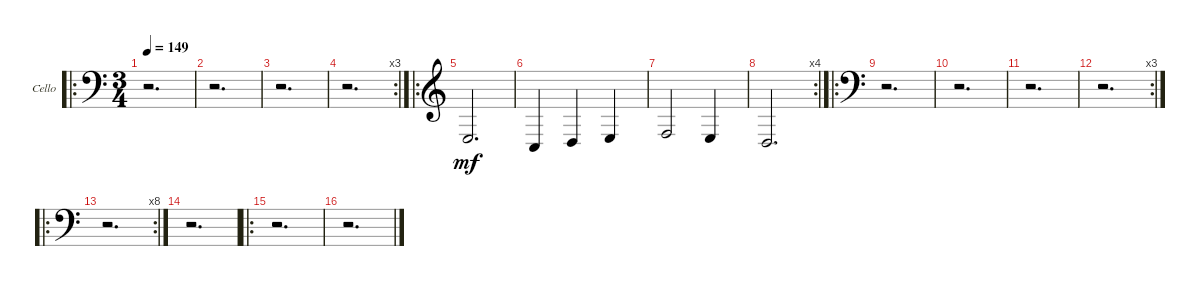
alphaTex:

\defaultSystemsLayout 4
\bracketExtendMode groupsimilarinstruments
\firstSystemTrackNameOrientation horizontal
\otherSystemsTrackNameOrientation horizontal
\chordDiagramsInScore
\track ("Cello" "Cello") {instrument cello}
\staff {score}
\tuning (A3 D3 G2 C2)
\ro
\ts (3 4)
\tempo 149
\clef f4
\scale
0.373737
\ks c
r.2{d dy mf} |
\scale
0.313131 r.2{d} |
\scale
0.313131 r.2{d} |
\rc 3
\scale
0.333333 r.2{d} |
\ro
\clef g2
\scale
0.362745 2.2.2{d} |
\scale
0.303922 5.3.4 0.2.4 2.2.4 |
\scale
0.303922 3.2.2 2.2.4 |
\rc 4
\scale
0.333333 0.2.2{d} |
\ro
\clef f4
\scale
0.362745 r.2{d} |
\scale
0.322917 r.2{d} |
\scale
0.322917 r.2{d} |
\rc 3
\scale
0.354167 r.2{d} |
\ro
\rc 8
\scale
0.392157 r.2{d} |
\scale
0.303922 r.2{d} |
\ro
\scale
0.373737 r.2{d} |
\scale
0.313131 r.2{d}
